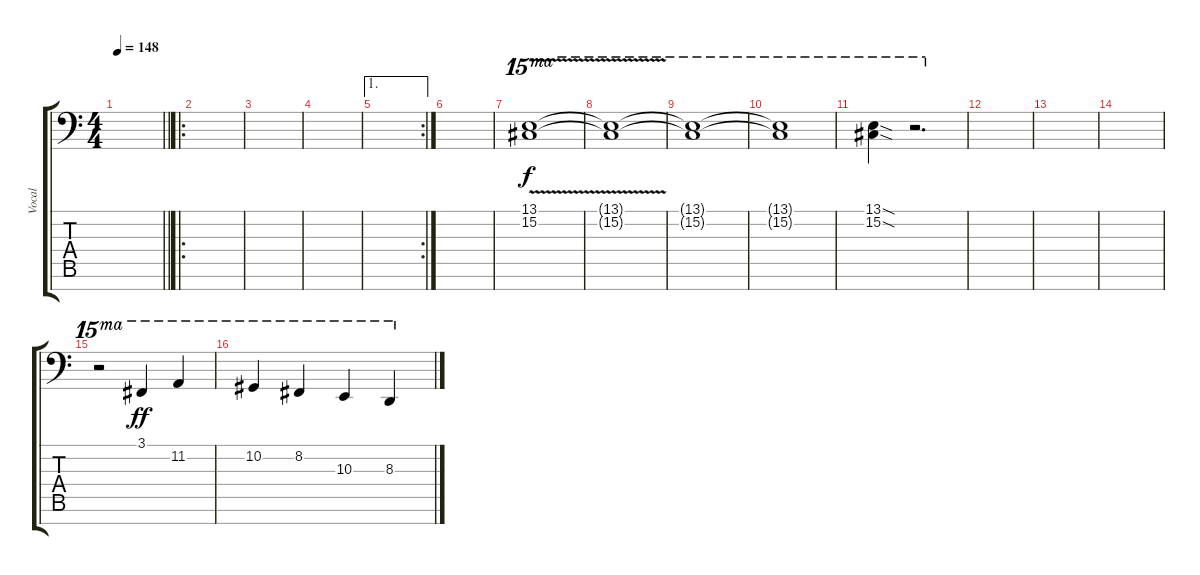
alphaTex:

\track ("Vocal" "Vocal") {instrument sopranosax}
\staff {score tabs}
\tuning (Eb4 Bb3 Gb3 Db3 Ab2 Eb2 Bb1) {hide}
\ts (4 4)
\tempo 148
\clef f4
\barLineRight lightlight
\ks c
|
\ro
\section ("" "")
|
|
|
\ae 1
\rc 2
|
|
(13.1{v} 15.2{v}).1{ot 15ma} |
(13.1{t} 15.2{t}).1{ot 15ma} |
(13.1{t} 15.2{t}).1{ot 15ma} |
(13.1{t} 15.2{t}).1{ot 15ma} |
(13.1{sod} 15.2{sod}).4{ot 15ma} r.2{d ot 15ma} |
|
|
|
r.2{ot 15ma} 3.1.4{ot 15ma dy ff} 11.2.4{ot 15ma} |
10.2.4{ot 15ma} 8.2.4{ot 15ma} 10.3.4{ot 15ma} 8.3.4{ot 15ma}
